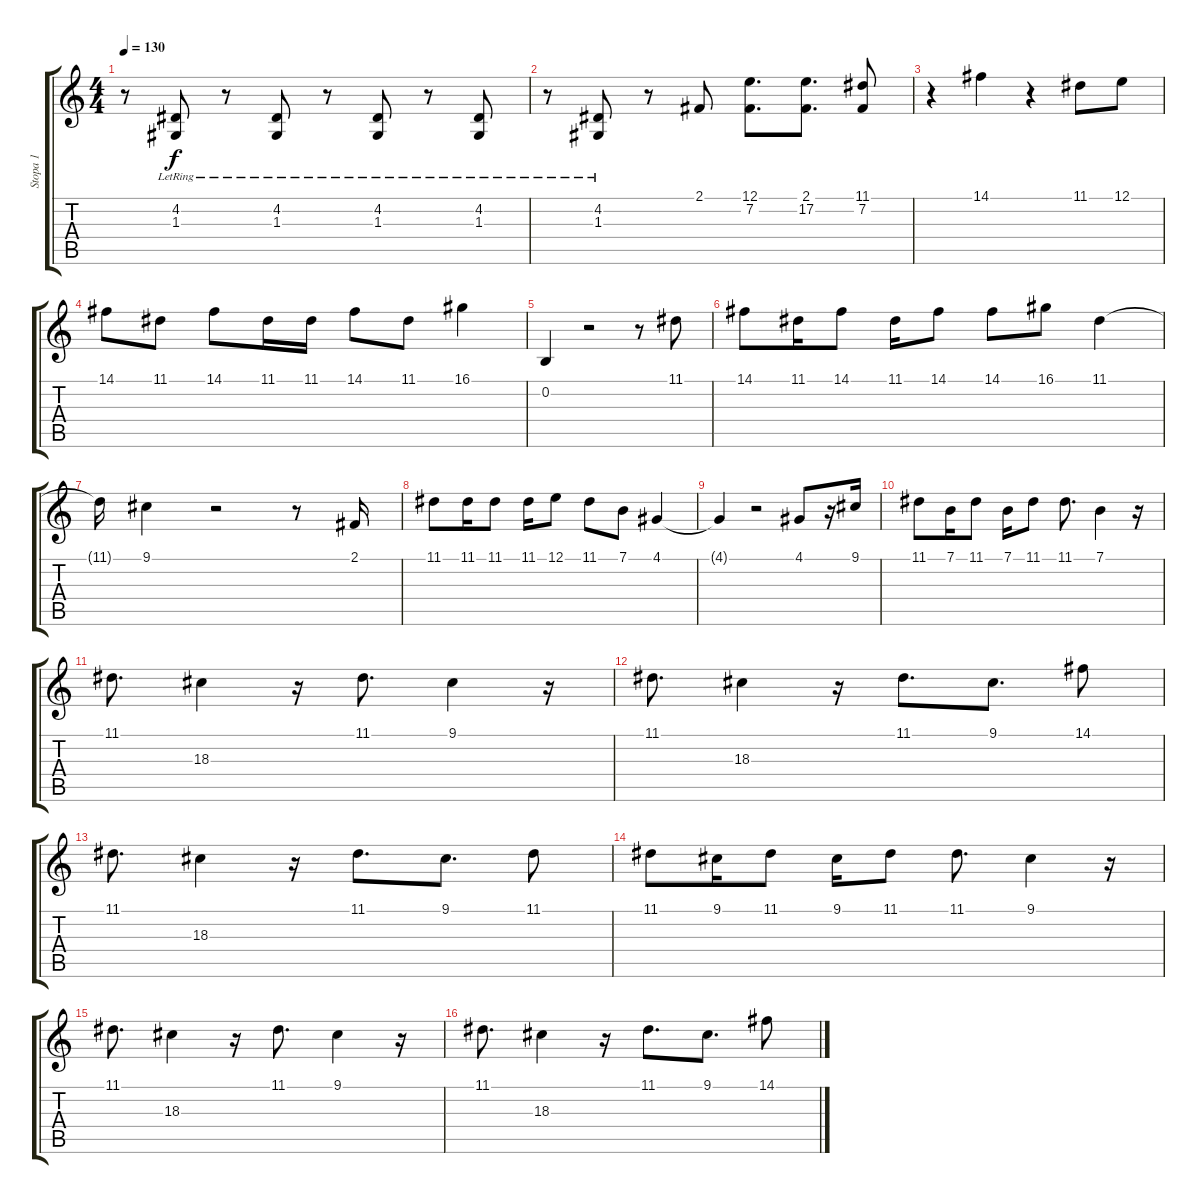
\track ("Stopa 1" "Stopa 1") {instrument acousticgrandpiano}
\staff {score tabs}
\tuning (E4 B3 G3 D3 A2 E2) {hide}
\ts (4 4)
\tempo 130
\clef g2
\ks c
r.8{dy f} (4.2{lr} 1.3{lr}).8 r.8 (4.2{lr} 1.3{lr}).8 r.8 (4.2{lr} 1.3{lr}).8 r.8 (4.2{lr} 1.3{lr}).8 |
r.8 (4.2{lr} 1.3{lr}).8 r.8 2.1.8 (12.1 7.2).8{d} (2.1 17.2).8{d} (11.1 7.2).8 |
r.4 14.1.4 r.4 11.1.8 12.1.8 |
14.1.8 11.1.8 14.1.8 11.1.16 11.1.16 14.1.8 11.1.8 16.1.4 |
0.2.4 r.2 r.8 11.1.8 |
14.1.8 11.1.16 14.1.8 11.1.16 14.1.8 14.1.8 16.1.8 11.1.4 |
11.1{t}.16 9.1.4 r.2 r.8 2.1.16 |
11.1.8 11.1.16 11.1.8 11.1.16 12.1.8 11.1.8 7.1.8 4.1.4 |
4.1{t}.4 r.2 4.1.8 r.16 9.1.16 |
11.1.8 7.1.16 11.1.8 7.1.16 11.1.8 11.1.8{d} 7.1.4 r.16 |
11.1.8{d} 18.3.4 r.16 11.1.8{d} 9.1.4 r.16 |
11.1.8{d} 18.3.4 r.16 11.1.8{d} 9.1.8{d} 14.1.8 |
11.1.8{d} 18.3.4 r.16 11.1.8{d} 9.1.8{d} 11.1.8 |
11.1.8 9.1.16 11.1.8 9.1.16 11.1.8 11.1.8{d} 9.1.4 r.16 |
11.1.8{d} 18.3.4 r.16 11.1.8{d} 9.1.4 r.16 |
11.1.8{d} 18.3.4 r.16 11.1.8{d} 9.1.8{d} 14.1.8
